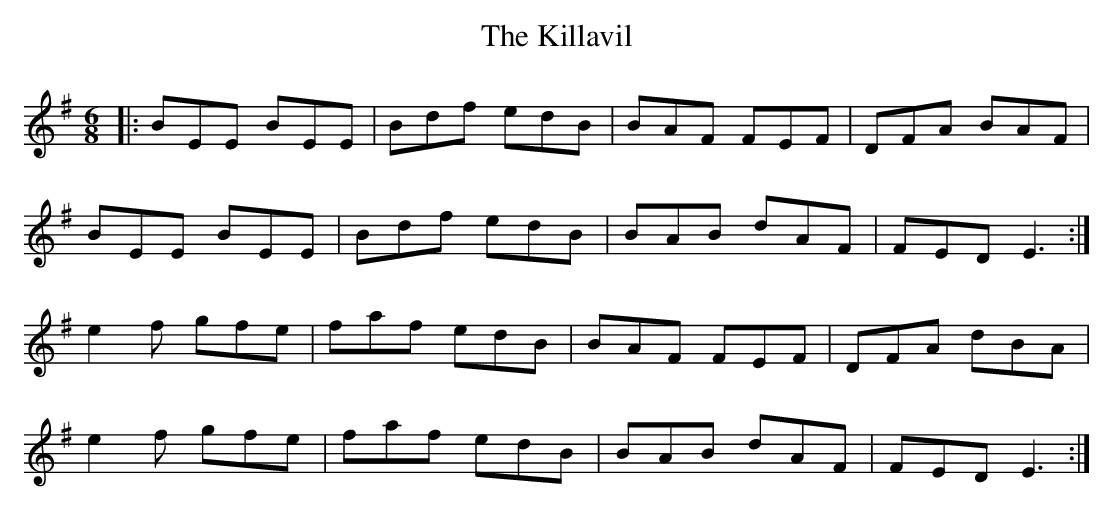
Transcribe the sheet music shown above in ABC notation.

X:1
T: The Killavil
M: 6/8
L: 1/8
K: Gmaj
|:BEE BEE|Bdf edB|BAF FEF|DFA BAF|
BEE BEE|Bdf edB|BAB dAF|FED E3:|
e2f gfe|faf edB|BAF FEF|DFA dBA|
e2f gfe|faf edB|BAB dAF|FED E3:|
